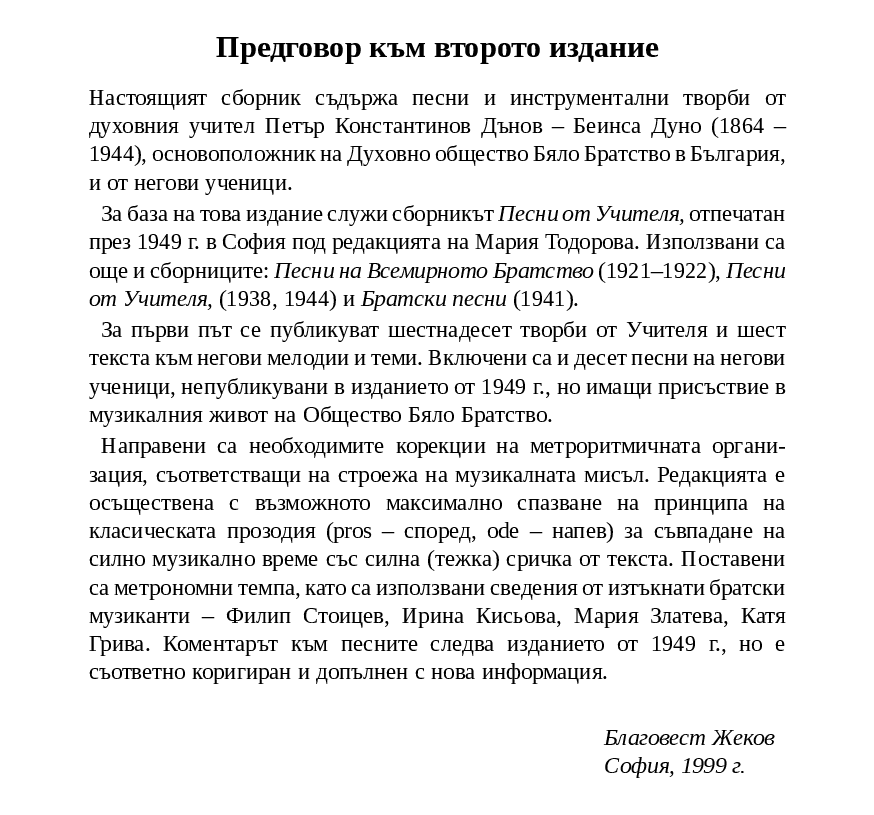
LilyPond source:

\version "2.24.4"

% include paper part and global functions
\include "include/globals.ily"

\bookpart {
  \paper {
    print-all-headers = ##f
    print-page-number = ##t
    print-first-page-number = ##f

    % put page numbers on the bottom
    oddHeaderMarkup = \markup ""
    evenHeaderMarkup = \markup ""
    oddFooterMarkup = \markup
    \fill-line {
      ""
      \if \should-print-page-number \fromproperty #'page:page-number-string
    }
    evenFooterMarkup = \markup
    \fill-line {
      \if \should-print-page-number \fromproperty #'page:page-number-string
      ""
    }

    left-margin = 1.5\cm
    right-margin = 1.5\cm
    top-margin = 1.6\cm
    bottom-margin = 1.2\cm
    ragged-bottom = ##t % do not spread the staves to fill the whole vertical space


  }

  \tocItem \markup "Предговор към второто издание"
  \markup \fontsize  #+4.5 { \fill-line \bold {"Предговор към второто издание"} }

  \markup \abs-fontsize #11 {
    \vspace #1.5  \override #'(baseline-skip . 3.4)
    \justify {

      Настоящият сборник съдържа песни и инструментални
      творби от духовния учител Петър Константинов Дънов – Беинса
      Дуно (1864 – 1944), основоположник на Духовно общество Бяло
      Братство в България, и от негови ученици.
    }
  }
  \markup \abs-fontsize #11 {
    \vspace #0.9  \override #'(baseline-skip . 3.4)
    \justify {
      \hspace #1.5
      За база на това издание служи сборникът \italic"Песни" \italic"от" \italic"Учителя,"
      отпечатан през 1949 г. в София под редакцията на Мария
      Тодорова. Използвани са още и сборниците: \italic"Песни" \italic"на" \italic"Всемирното"
      \italic"Братство" (1921–1922),  \italic"Песни" \italic"от" \italic"Учителя," (1938, 1944) и \italic"Братски"
      \italic"песни" (1941).
    }
  }

  \markup \abs-fontsize #11 {
    \vspace #0.9  \override #'(baseline-skip . 3.4)
    \justify {
      \hspace #1.5

      За първи път се публикуват шестнадесет творби от Учителя
      и шест текста към негови мелодии и теми. Включени са и десет
      песни на негови ученици, непубликувани в изданието от 1949
      г., но имащи присъствие в музикалния живот на Общество Бяло
      Братство.
    }
  }
  \markup \abs-fontsize #11 {
    \vspace #0.9  \override #'(baseline-skip . 3.4)
    \justify {
      \hspace #1.5
      Направени са необходимите корекции на метроритмичната
      органи- зация, съответстващи на строежа на музикалната мисъл.
      Редакцията е осъществена с възможното максимално спазване на
      принципа на класическата прозодия (рrоs – според, оdе – напев)
      за съвпадане на силно музикално време със силна (тежка) сричка
      от текста. Поставени са метрономни темпа, като са използвани
      сведения от изтъкнати братски музиканти – Филип Стоицев,
      Ирина Кисьова, Мария Златева, Катя Грива. Коментарът към
      песните следва изданието от 1949 г., но е съответно коригиран и
      допълнен с нова информация.
    }
  }



  \markup \abs-fontsize #11 \raise #0 \override #'(baseline-skip . 3.4) {
    \column {
      \line {"  "}
      \line {"  "}
      \fill-line { "" ""  \italic {"Благовест Жеков  "} }
      \fill-line { "" ""  \italic {"София, 1999 г.       "} }
    }
  }


} % bookpart



% Più mosso
% „Weiße Bruderschaft“
